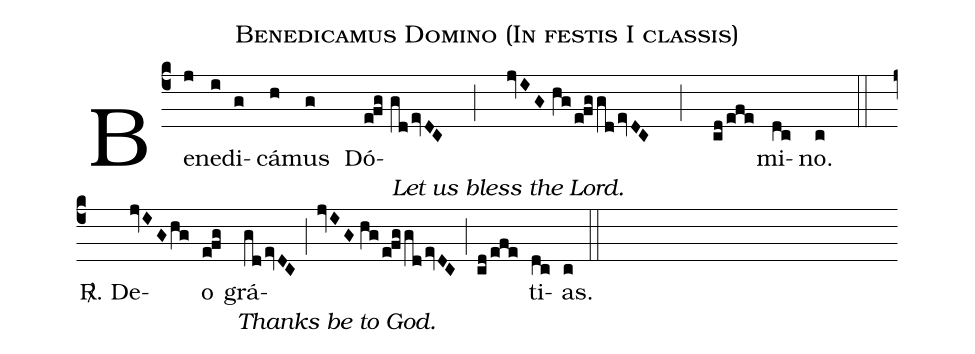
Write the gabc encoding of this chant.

name: Benedicamus Domino (In festis I classis);
%%
(c4)Be[Let us bless the Lord.](j)ne(i)di(g)cá(h)mus(g) Dó(e!fg//gd/evDC;jvIG//hg/e!fg/gd/evDC;cd/efe)mi(dc)no.[/](c) (::)
<sp>R/</sp>. De[Thanks be to God.](jvIGhg)o(e!fg) grá(gd/evDC;jvIG//hg/e!fg/gd/evDC;cd/efe)ti(dc)as.[/](c) (::)
